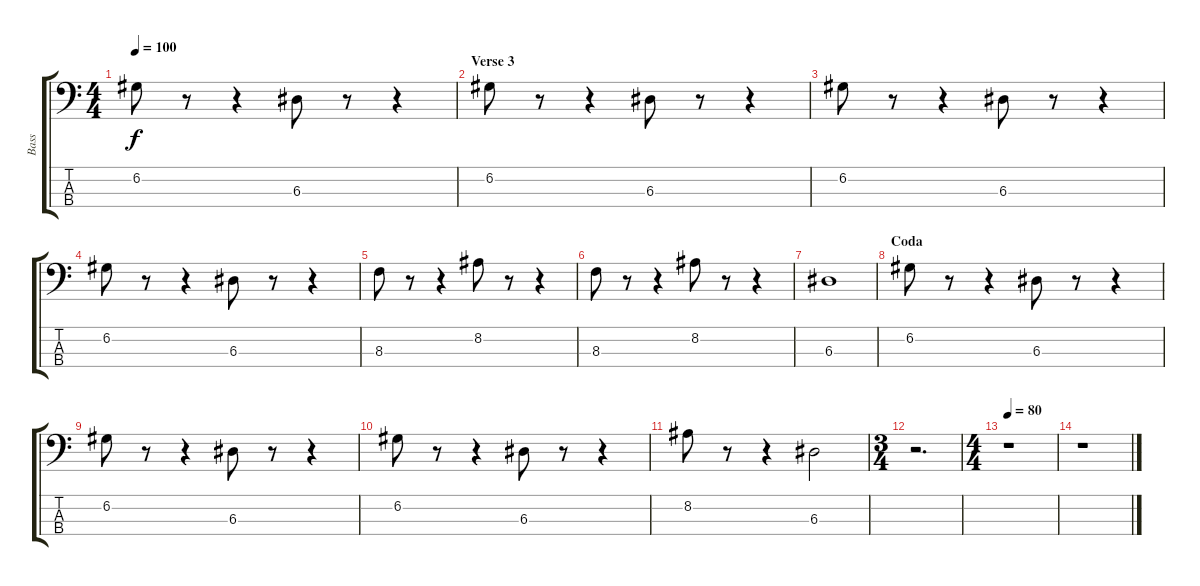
\track ("Bass" "Bass") {instrument electricbassfinger}
\staff {score tabs}
\tuning (G2 D2 A1 E1) {hide}
\ts (4 4)
\tempo 100
\clef f4
\ks c
6.2.8{dy f} r.8 r.4 6.3.8 r.8 r.4 |
\section ("" "Verse 3")
6.2.8 r.8 r.4 6.3.8 r.8 r.4 |
6.2.8 r.8 r.4 6.3.8 r.8 r.4 |
6.2.8 r.8 r.4 6.3.8 r.8 r.4 |
8.3.8 r.8 r.4 8.2.8 r.8 r.4 |
8.3.8 r.8 r.4 8.2.8 r.8 r.4 |
6.3.1 |
\section ("" "Coda")
6.2.8 r.8 r.4 6.3.8 r.8 r.4 |
6.2.8 r.8 r.4 6.3.8 r.8 r.4 |
6.2.8 r.8 r.4 6.3.8 r.8 r.4 |
8.2.8 r.8 r.4 6.3.2 |
\ts (3 4)
r.2{d} |
\ts (4 4)
\tempo 80
r.1 |
r.1
